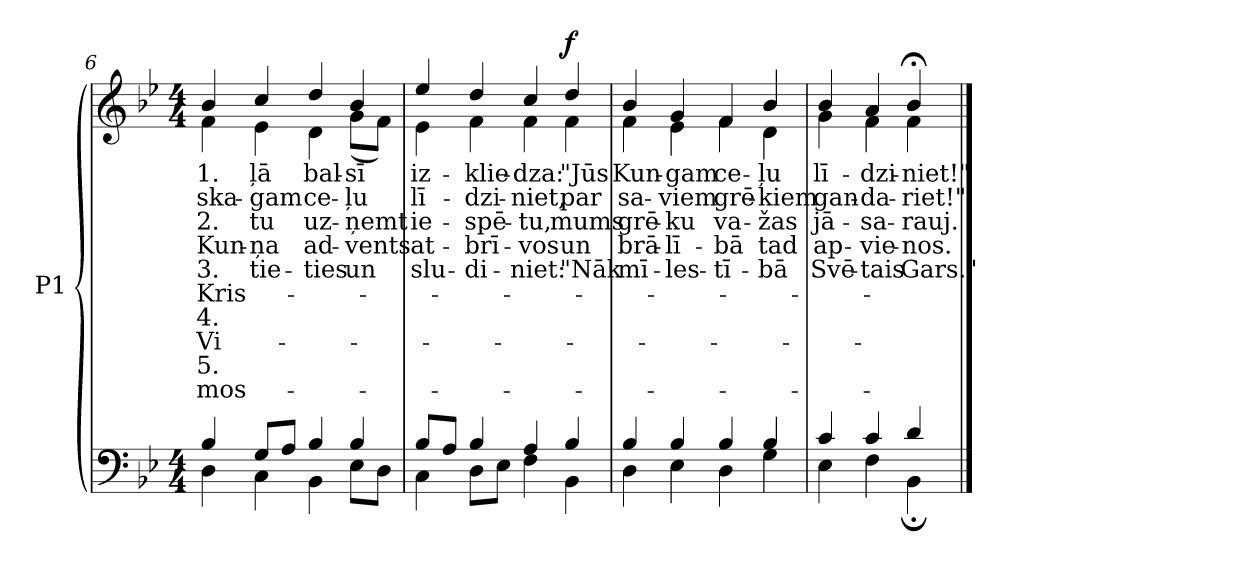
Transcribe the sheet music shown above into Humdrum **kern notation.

**kern	**kern	**text	**text	**text	**text	**text	**text	**text	**text	**text	**text	**dynam
*part1	*part1	*part1	*part1	*part1	*part1	*part1	*part1	*part1	*part1	*part1	*part1	*part1
*staff2	*staff1	*staff1	*staff1	*staff1	*staff1	*staff1	*staff1	*staff1	*staff1	*staff1	*staff1	*staff1/2
*I"P1	*	*	*	*	*	*	*	*	*	*	*	*
!!LO:LB:g=z
*clefF4	*clefG2	*	*	*	*	*	*	*	*	*	*	*
*k[b-e-]	*k[b-e-]	*	*	*	*	*	*	*	*	*	*	*
*B-:	*B-:	*	*	*	*	*	*	*	*	*	*	*
*M4/4	*M4/4	*	*	*	*	*	*	*	*	*	*	*
=6	=6	=6	=6	=6	=6	=6	=6	=6	=6	=6	=6	=6
*^	*	*	*	*	*	*	*	*	*	*	*	*
!	!	!	!LO:LY:b:color=#000000	!LO:LY:b:color=#000000	!LO:LY:b:color=#000000	!LO:LY:b:color=#000000	!LO:LY:b:color=#000000	!LO:LY:b:color=#000000	!LO:LY:b:color=#000000	!LO:LY:b:color=#000000	!LO:LY:b:color=#000000	!LO:LY:b:color=#000000	!
*	*	*^	*	*	*	*	*	*	*	*	*	*	*
4B-i/	4Di\	4b-i/	4fi\	1.	ska-	2.	Kun-	3.	Kris-	4.	Vi-	5.	mos-	.
!	!	!	!	!LO:LY:b:color=#000000	!LO:LY:b:color=#000000	!LO:LY:b:color=#000000	!LO:LY:b:color=#000000	!LO:LY:b:color=#000000	!	!	!	!	!	!
8Gi/L	4Ci\	4cci/	4e-i\	-ļā	-gam	-tu	-ņa	-tie-	.	.	.	.	.	.
8Ai/J	.	.	.	.	.	.	.	.	.	.	.	.	.	.
!	!	!	!	!LO:LY:b:color=#000000	!LO:LY:b:color=#000000	!LO:LY:b:color=#000000	!LO:LY:b:color=#000000	!LO:LY:b:color=#000000	!	!	!	!	!	!
4B-i/	4BB-i\	4ddi/	4di\	bal-	ce-	uz-	ad-	-ties	.	.	.	.	.	.
!	!	!	!	!LO:LY:b:color=#000000	!LO:LY:b:color=#000000	!LO:LY:b:color=#000000	!LO:LY:b:color=#000000	!LO:LY:b:color=#000000	!	!	!	!	!	!
4B-i/	8E-i\L	4b-i/	(8gi\L	-sī	-ļu	-ņemt	-vents	un	.	.	.	.	.	.
.	8Di\J	.	8fi\J)	.	.	.	.	.	.	.	.	.	.	.
=7	=7	=7	=7	=7	=7	=7	=7	=7	=7	=7	=7	=7	=7	=7
!	!	!	!	!LO:LY:b:color=#000000	!LO:LY:b:color=#000000	!LO:LY:b:color=#000000	!LO:LY:b:color=#000000	!LO:LY:b:color=#000000	!	!	!	!	!	!
8B-i/L	4Ci\	4ee-i/	4e-i\	iz-	lī-	ie-	at-	slu-	.	.	.	.	.	.
8Ai/J	.	.	.	.	.	.	.	.	.	.	.	.	.	.
!	!	!	!	!LO:LY:b:color=#000000	!LO:LY:b:color=#000000	!LO:LY:b:color=#000000	!LO:LY:b:color=#000000	!LO:LY:b:color=#000000	!	!	!	!	!	!
4B-i/	8Di\L	4ddi/	4fi\	-klie-	-dzi-	-spē-	-brī-	-di-	.	.	.	.	.	.
.	8E-i\J	.	.	.	.	.	.	.	.	.	.	.	.	.
!	!	!	!	!LO:LY:b:color=#000000	!LO:LY:b:color=#000000	!LO:LY:b:color=#000000	!LO:LY:b:color=#000000	!LO:LY:b:color=#000000	!	!	!	!	!	!
4Ai/	4Fi\	4cci/	4fi\	-dza:	-niet,	-tu,	-vos	-niet:	.	.	.	.	.	.
!	!	!	!	!LO:LY:b:color=#000000	!LO:LY:b:color=#000000	!LO:LY:b:color=#000000	!LO:LY:b:color=#000000	!LO:LY:b:color=#000000	!	!	!	!	!	!
4B-i/	4BB-i\	4ddi/	4fi\	"Jūs	par	mums	un	"Nāk	.	.	.	.	.	f
=8	=8	=8	=8	=8	=8	=8	=8	=8	=8	=8	=8	=8	=8	=8
!	!	!	!	!LO:LY:b:color=#000000	!LO:LY:b:color=#000000	!LO:LY:b:color=#000000	!LO:LY:b:color=#000000	!LO:LY:b:color=#000000	!	!	!	!	!	!
4B-i/	4Di\	4b-i/	4fi\	Kun-	sa-	grē-	brā-	mī-	.	.	.	.	.	.
!	!	!	!	!LO:LY:b:color=#000000	!LO:LY:b:color=#000000	!LO:LY:b:color=#000000	!LO:LY:b:color=#000000	!LO:LY:b:color=#000000	!	!	!	!	!	!
4B-i/	4E-i\	4gi/	4e-i\	-gam	-viem	-ku	-lī-	-les-	.	.	.	.	.	.
!	!	!	!	!LO:LY:b:color=#000000	!LO:LY:b:color=#000000	!LO:LY:b:color=#000000	!LO:LY:b:color=#000000	!LO:LY:b:color=#000000	!	!	!	!	!	!
4B-i/	4Di\	4fi/	4fi\	ce-	grē-	va-	-bā	-tī-	.	.	.	.	.	.
!	!	!	!	!LO:LY:b:color=#000000	!LO:LY:b:color=#000000	!LO:LY:b:color=#000000	!LO:LY:b:color=#000000	!LO:LY:b:color=#000000	!	!	!	!	!	!
4B-i/	4Gi\	4b-i/	4di\	-ļu	-kiem	-žas	tad	-bā	.	.	.	.	.	.
=9	=9	=9	=9	=9	=9	=9	=9	=9	=9	=9	=9	=9	=9	=9
!	!	!	!	!LO:LY:b:color=#000000	!LO:LY:b:color=#000000	!LO:LY:b:color=#000000	!LO:LY:b:color=#000000	!LO:LY:b:color=#000000	!	!	!	!	!	!
4ci/	4E-i\	4b-i/	4gi\	lī-	gan-	jā-	ap-	Svē-	.	.	.	.	.	.
!	!	!	!	!LO:LY:b:color=#000000	!LO:LY:b:color=#000000	!LO:LY:b:color=#000000	!LO:LY:b:color=#000000	!LO:LY:b:color=#000000	!	!	!	!	!	!
4ci/	4Fi\	4ai/	4fi\	-dzi-	-da-	-sa-	-vie-	-tais	.	.	.	.	.	.
!	!	!	!	!LO:LY:b:color=#000000	!LO:LY:b:color=#000000	!LO:LY:b:color=#000000	!LO:LY:b:color=#000000	!LO:LY:b:color=#000000	!	!	!	!	!	!
4di/	4BB-;i\	4b-;i/	4fi\	-niet!"	-riet!"	-rauj.	-nos.	Gars."	.	.	.	.	.	.
*v	*v	*	*	*	*	*	*	*	*	*	*	*	*	*
*	*v	*v	*	*	*	*	*	*	*	*	*	*	*
==	==	==	==	==	==	==	==	==	==	==	==	==
*-	*-	*-	*-	*-	*-	*-	*-	*-	*-	*-	*-	*-
